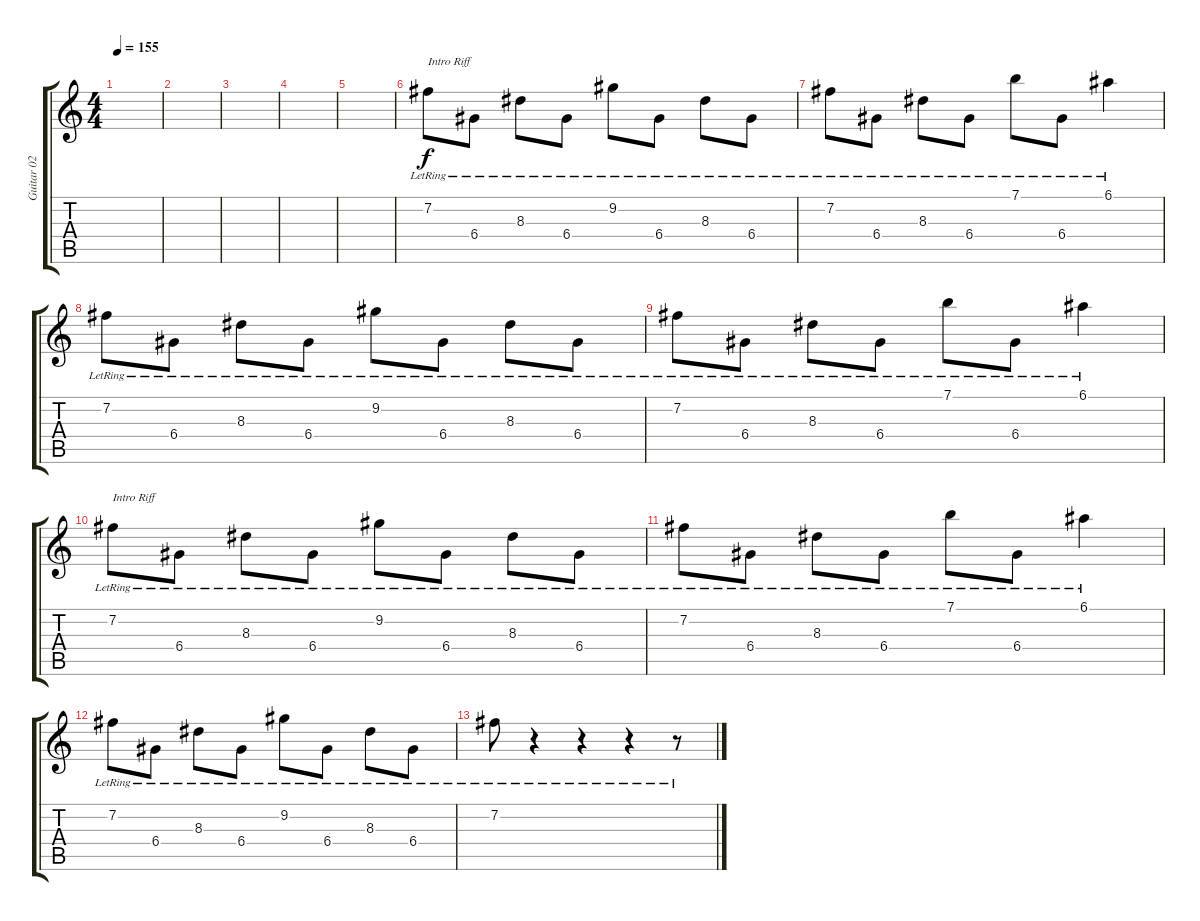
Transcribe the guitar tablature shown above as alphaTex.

\track ("Guitar 02" "Guitar 02") {instrument distortionguitar}
\staff {score tabs}
\tuning (E4 B3 G3 D3 A2 D2) {hide}
\ts (4 4)
\tempo 155
\clef g2
\ks c
|
|
|
|
|
7.2{lr}.8{txt "Intro Riff"} 6.4{lr}.8 8.3{lr}.8 6.4{lr}.8 9.2{lr}.8 6.4{lr}.8 8.3{lr}.8 6.4{lr}.8 |
7.2{lr}.8 6.4{lr}.8 8.3{lr}.8 6.4{lr}.8 7.1{lr}.8 6.4{lr}.8 6.1{lr}.4 |
7.2{lr}.8 6.4{lr}.8 8.3{lr}.8 6.4{lr}.8 9.2{lr}.8 6.4{lr}.8 8.3{lr}.8 6.4{lr}.8 |
7.2{lr}.8 6.4{lr}.8 8.3{lr}.8 6.4{lr}.8 7.1{lr}.8 6.4{lr}.8 6.1{lr}.4 |
7.2{lr}.8{txt "Intro Riff"} 6.4{lr}.8 8.3{lr}.8 6.4{lr}.8 9.2{lr}.8 6.4{lr}.8 8.3{lr}.8 6.4{lr}.8 |
7.2{lr}.8 6.4{lr}.8 8.3{lr}.8 6.4{lr}.8 7.1{lr}.8 6.4{lr}.8 6.1{lr}.4 |
7.2{lr}.8 6.4{lr}.8 8.3{lr}.8 6.4{lr}.8 9.2{lr}.8 6.4{lr}.8 8.3{lr}.8 6.4{lr}.8 |
7.2{lr}.8 r.4 r.4 r.4 r.8
